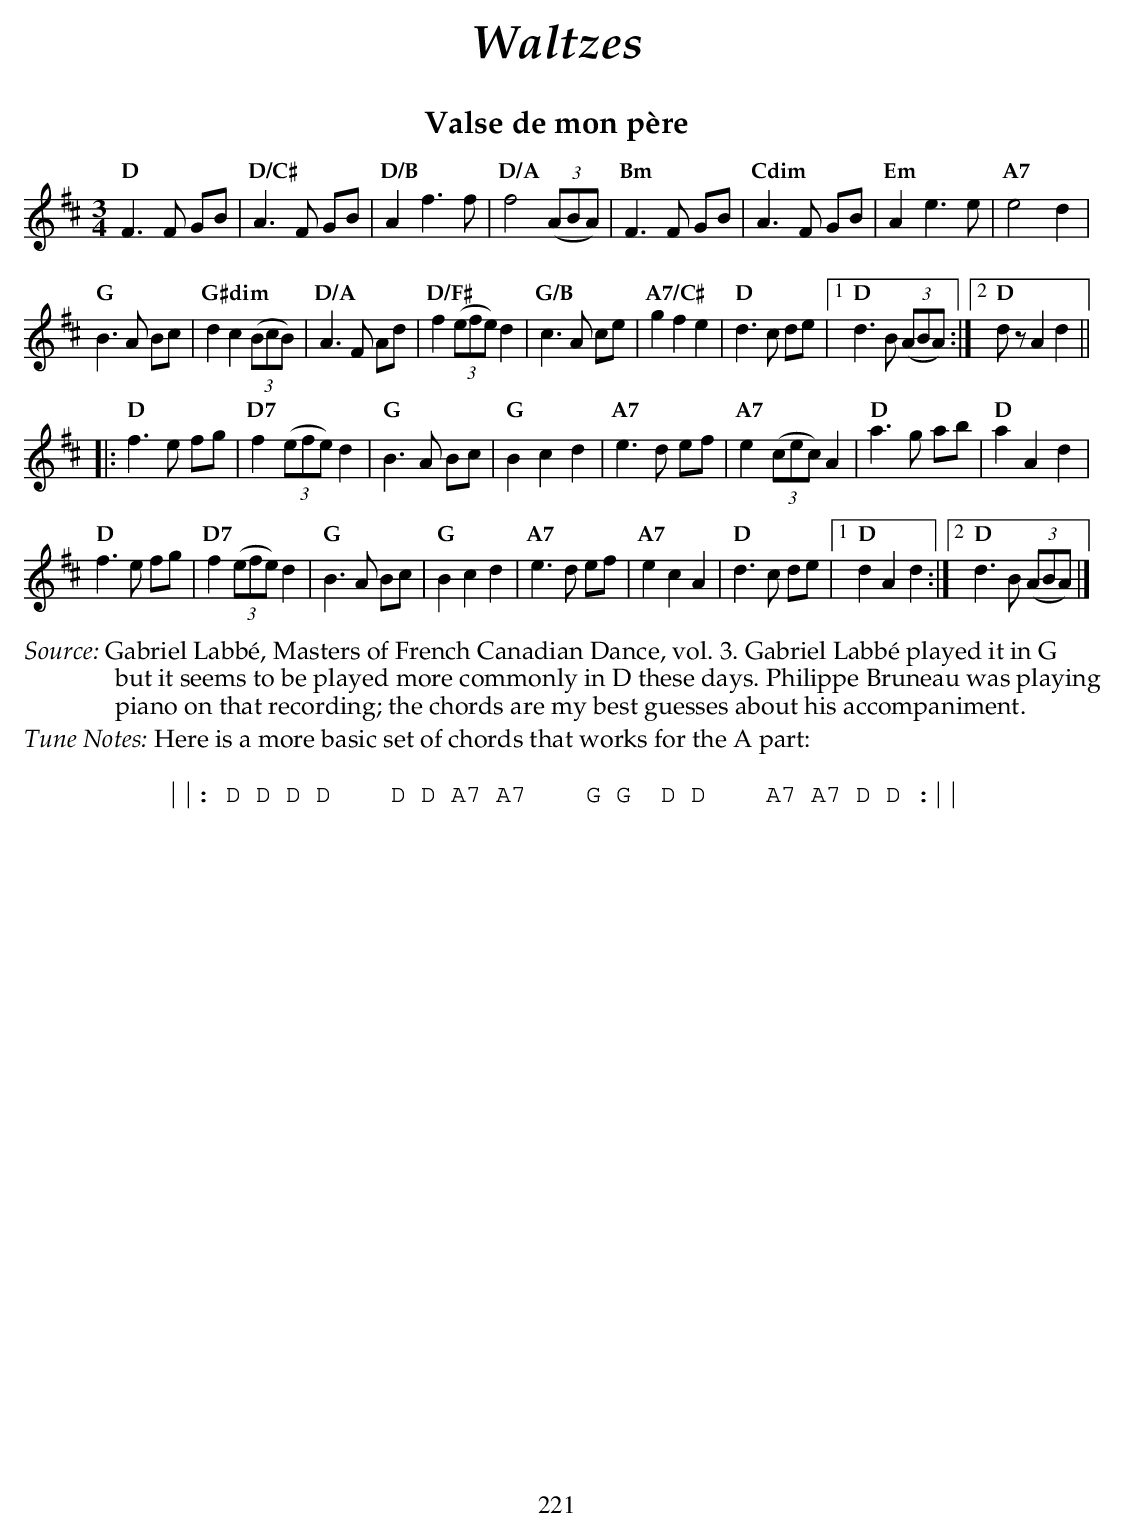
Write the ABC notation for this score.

X:1
T:Valse de mon père
M:3/4
L:1/8
K:D
"D" F3 F GB        | "D/C#" A3 F GB      | "D/B" A2 f3 f   | "D/A" f4 ((3ABA)   |\
"Bm" F3 F GB       | "Cdim" A3 F GB      | "Em" A2 e3 e    | "A7" e4d2          |
"G" B3 A Bc        | "G#dim" d2c2((3BcB) | "D/A" A3 F Ad   | "D/F#" f2((3efe)d2 |\
"G/B" c3 A ce      | "A7/C#" g2f2e2      | "D" d3 c de     |1 "D" d2>B2 ((3ABA) :|2 "D" dzA2d2 ||
|: "D" f3 e fg | "D7" f2 ((3efe) d2  | "G" B3 A Bc | "G" B2c2d2          |\
"A7" e3 d ef   | "A7" e2((3cec)A2    | "D" a3 g ab     | "D" a2A2d2          |
"D" f3 e fg    | "D7" f2((3efe)d2    | "G" B3 A Bc| "G" B2c2d2          |\
"A7" e3 d ef   | "A7" e2c2A2         | "D" d3 c de     |1 "D" d2A2d2        :|2 "D" d2>B2 ((3ABA) |]
